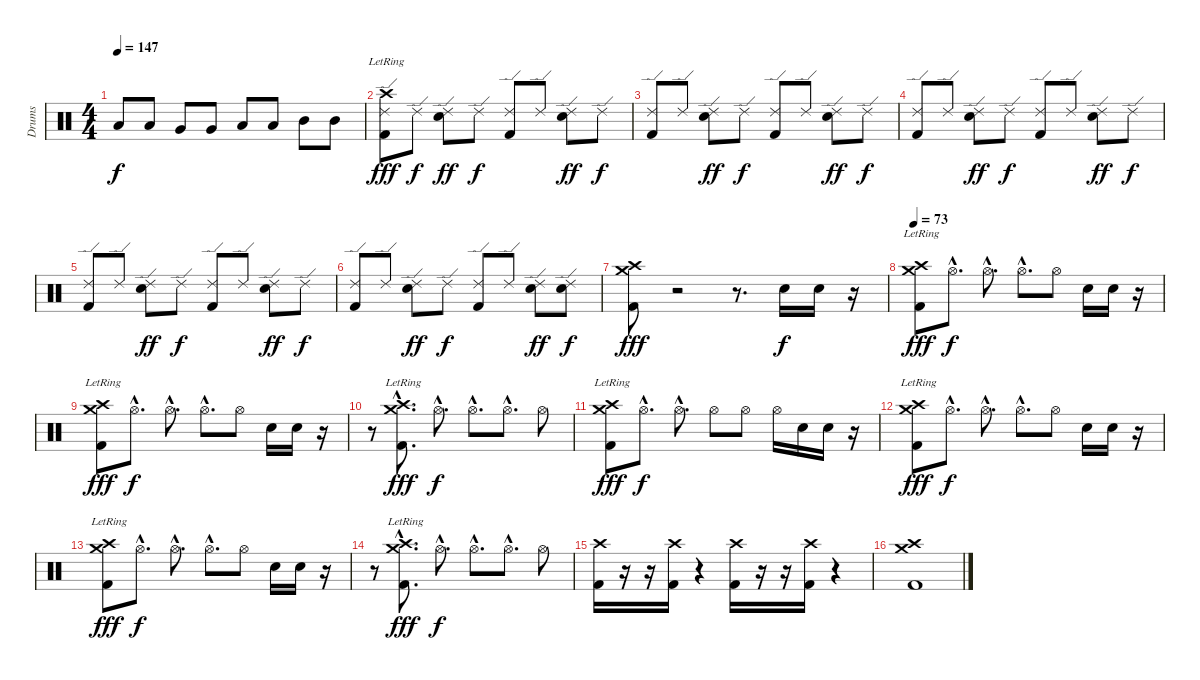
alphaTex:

\track ("Drums" "Drums") {instrument percussion}
\staff {score}
\articulation defaults
\ts (4 4)
\tempo 147
\clef neutral
\ks c "Low Floor Tom (hit)".8{dy f} "Low Floor Tom (hit)".8 "Very Low Tom (hit)".8 "Very Low Tom (hit)".8 "Low Tom (hit)".8 "Low Tom (hit)".8 "Mid Tom (hit)".8 "Mid Tom (hit)".8
|
("Ride (edge) 2" "Kick (hit) 2" "Crash high (hit)"{lr}).8{dy fff} "Ride (edge) 2".8{dy f} ("Ride (edge) 2" "Snare (hit) 2").8{dy ff} "Ride (edge) 2".8{dy f} ("Ride (edge) 2" "Kick (hit) 2").8 "Ride (edge) 2".8 ("Ride (edge) 2" "Snare (hit) 2").8{dy ff} "Ride (edge) 2".8{dy f} |
("Ride (edge) 2" "Kick (hit) 2").8 "Ride (edge) 2".8 ("Ride (edge) 2" "Snare (hit) 2").8{dy ff} "Ride (edge) 2".8{dy f} ("Ride (edge) 2" "Kick (hit) 2").8 "Ride (edge) 2".8 ("Ride (edge) 2" "Snare (hit) 2").8{dy ff} "Ride (edge) 2".8{dy f} |
("Ride (edge) 2" "Kick (hit) 2").8 "Ride (edge) 2".8 ("Ride (edge) 2" "Snare (hit) 2").8{dy ff} "Ride (edge) 2".8{dy f} ("Ride (edge) 2" "Kick (hit) 2").8 "Ride (edge) 2".8 ("Ride (edge) 2" "Snare (hit) 2").8{dy ff} "Ride (edge) 2".8{dy f} |
("Ride (edge) 2" "Kick (hit) 2").8 "Ride (edge) 2".8 ("Ride (edge) 2" "Snare (hit) 2").8{dy ff} "Ride (edge) 2".8{dy f} ("Ride (edge) 2" "Kick (hit) 2").8 "Ride (edge) 2".8 ("Ride (edge) 2" "Snare (hit) 2").8{dy ff} "Ride (edge) 2".8{dy f} |
("Ride (edge) 2" "Kick (hit) 2").8 "Ride (edge) 2".8 ("Ride (edge) 2" "Snare (hit) 2").8{dy ff} "Ride (edge) 2".8{dy f} ("Ride (edge) 2" "Kick (hit) 2").8 "Ride (edge) 2".8 ("Ride (edge) 2" "Snare (hit) 2").8{dy ff} ("Ride (edge) 2" "Snare (hit) 2").8{dy f} |
("Crash high (hit)" "Kick (hit) 2" "Crash medium (hit)").8{dy fff} r.2 r.8{d} "Snare (hit) 2".16{dy f} "Snare (hit) 2".16 r.16 |
\tempo 73
("Crash high (hit)" "Crash medium (hit)"{lr} "Kick (hit) 2").8{dy fff} "Hi-Hat (open)"{hac}.8{d dy f} "Hi-Hat (open)"{hac}.8{d} "Hi-Hat (open)"{hac}.8{d} "Hi-Hat (open)".8 "Snare (hit) 2".16 "Snare (hit) 2".16 r.16 |
("Crash high (hit)" "Crash medium (hit)"{lr} "Kick (hit) 2").8{dy fff} "Hi-Hat (open)"{hac}.8{d dy f} "Hi-Hat (open)"{hac}.8{d} "Hi-Hat (open)"{hac}.8{d} "Hi-Hat (open)".8 "Snare (hit) 2".16 "Snare (hit) 2".16 r.16 |
r.8 ("Crash high (hit)"{hac lr} "Crash medium (hit)"{hac lr} "Kick (hit) 2"{hac}).8{d dy fff} "Hi-Hat (open)"{hac}.8{d dy f} "Hi-Hat (open)"{hac}.8{d} "Hi-Hat (open)"{hac}.8{d} "Hi-Hat (open)".8 |
("Crash high (hit)" "Crash medium (hit)"{lr} "Kick (hit) 2").8{dy fff} "Hi-Hat (open)"{hac}.8{d dy f} "Hi-Hat (open)"{hac}.8{d} "Hi-Hat (open)".8 "Hi-Hat (open)".8 "Hi-Hat (open)".16 "Snare (hit) 2".16 "Snare (hit) 2".16 r.16 |
("Crash high (hit)" "Crash medium (hit)"{lr} "Kick (hit) 2").8{dy fff} "Hi-Hat (open)"{hac}.8{d dy f} "Hi-Hat (open)"{hac}.8{d} "Hi-Hat (open)"{hac}.8{d} "Hi-Hat (open)".8 "Snare (hit) 2".16 "Snare (hit) 2".16 r.16 |
("Crash high (hit)" "Crash medium (hit)"{lr} "Kick (hit) 2").8{dy fff} "Hi-Hat (open)"{hac}.8{d dy f} "Hi-Hat (open)"{hac}.8{d} "Hi-Hat (open)"{hac}.8{d} "Hi-Hat (open)".8 "Snare (hit) 2".16 "Snare (hit) 2".16 r.16 |
r.8 ("Crash high (hit)"{hac lr} "Crash medium (hit)"{hac lr} "Kick (hit) 2"{hac}).8{d dy fff} "Hi-Hat (open)"{hac}.8{d dy f} "Hi-Hat (open)"{hac}.8{d} "Hi-Hat (open)"{hac}.8{d} "Hi-Hat (open)".8 |
("Crash high (hit)" "Kick (hit) 2").16 r.16 r.16 ("Crash high (hit)" "Kick (hit) 2").16 r.4 ("Crash high (hit)" "Kick (hit) 2").16 r.16 r.16 ("Crash high (hit)" "Kick (hit) 2").16 r.4 |
("Crash medium (hit)" "Crash high (hit)" "Kick (hit) 2").1
